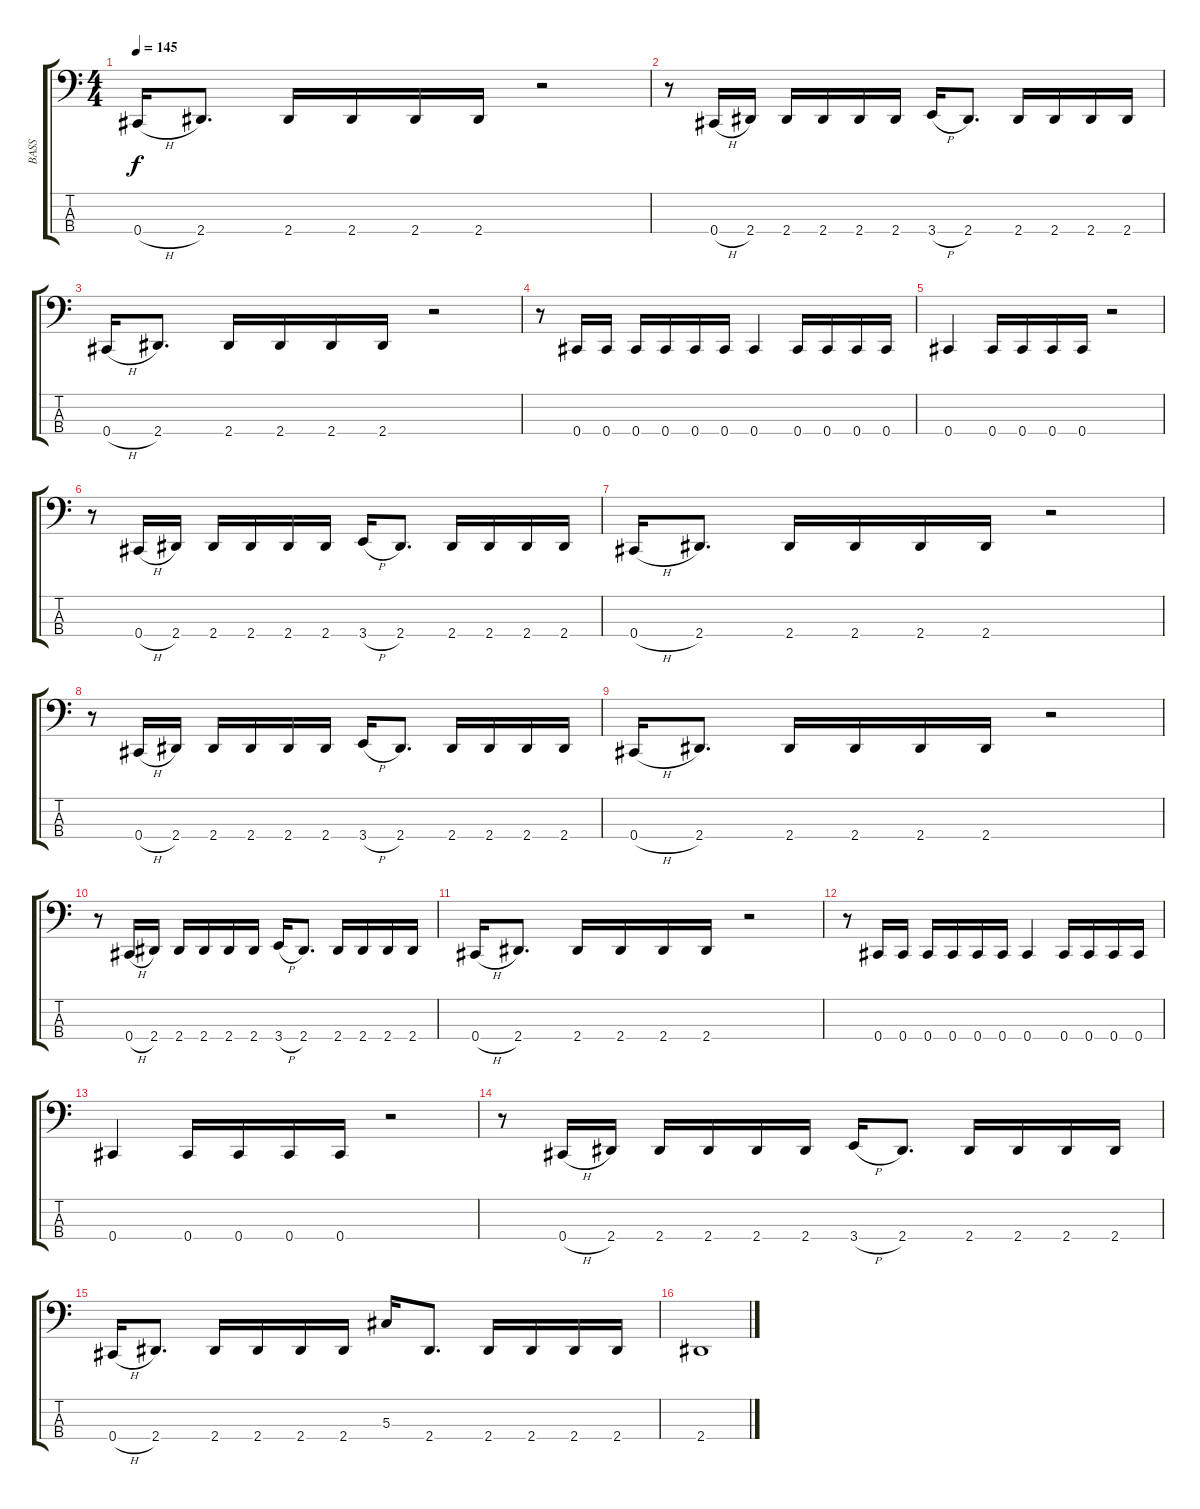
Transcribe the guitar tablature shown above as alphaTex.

\track ("BASS" "BASS") {instrument electricbasspick}
\staff {score tabs}
\tuning (Gb2 Db2 Ab1 Db1) {hide}
\ts (4 4)
\tempo 145
\clef f4
\ks c
0.4{h}.16{dy f} 2.4.8{d} 2.4.16 2.4.16 2.4.16 2.4.16 r.2 |
r.8 0.4{h}.16 2.4.16 2.4.16 2.4.16 2.4.16 2.4.16 3.4{h}.16 2.4.8{d} 2.4.16 2.4.16 2.4.16 2.4.16 |
0.4{h}.16 2.4.8{d} 2.4.16 2.4.16 2.4.16 2.4.16 r.2 |
r.8 0.4.16 0.4.16 0.4.16 0.4.16 0.4.16 0.4.16 0.4.4 0.4.16 0.4.16 0.4.16 0.4.16 |
0.4.4 0.4.16 0.4.16 0.4.16 0.4.16 r.2 |
r.8 0.4{h}.16 2.4.16 2.4.16 2.4.16 2.4.16 2.4.16 3.4{h}.16 2.4.8{d} 2.4.16 2.4.16 2.4.16 2.4.16 |
0.4{h}.16 2.4.8{d} 2.4.16 2.4.16 2.4.16 2.4.16 r.2 |
r.8 0.4{h}.16 2.4.16 2.4.16 2.4.16 2.4.16 2.4.16 3.4{h}.16 2.4.8{d} 2.4.16 2.4.16 2.4.16 2.4.16 |
0.4{h}.16 2.4.8{d} 2.4.16 2.4.16 2.4.16 2.4.16 r.2 |
r.8 0.4{h}.16 2.4.16 2.4.16 2.4.16 2.4.16 2.4.16 3.4{h}.16 2.4.8{d} 2.4.16 2.4.16 2.4.16 2.4.16 |
0.4{h}.16 2.4.8{d} 2.4.16 2.4.16 2.4.16 2.4.16 r.2 |
r.8 0.4.16 0.4.16 0.4.16 0.4.16 0.4.16 0.4.16 0.4.4 0.4.16 0.4.16 0.4.16 0.4.16 |
0.4.4 0.4.16 0.4.16 0.4.16 0.4.16 r.2 |
r.8 0.4{h}.16 2.4.16 2.4.16 2.4.16 2.4.16 2.4.16 3.4{h}.16 2.4.8{d} 2.4.16 2.4.16 2.4.16 2.4.16 |
0.4{h}.16 2.4.8{d} 2.4.16 2.4.16 2.4.16 2.4.16 5.3.16 2.4.8{d} 2.4.16 2.4.16 2.4.16 2.4.16 |
2.4.1
